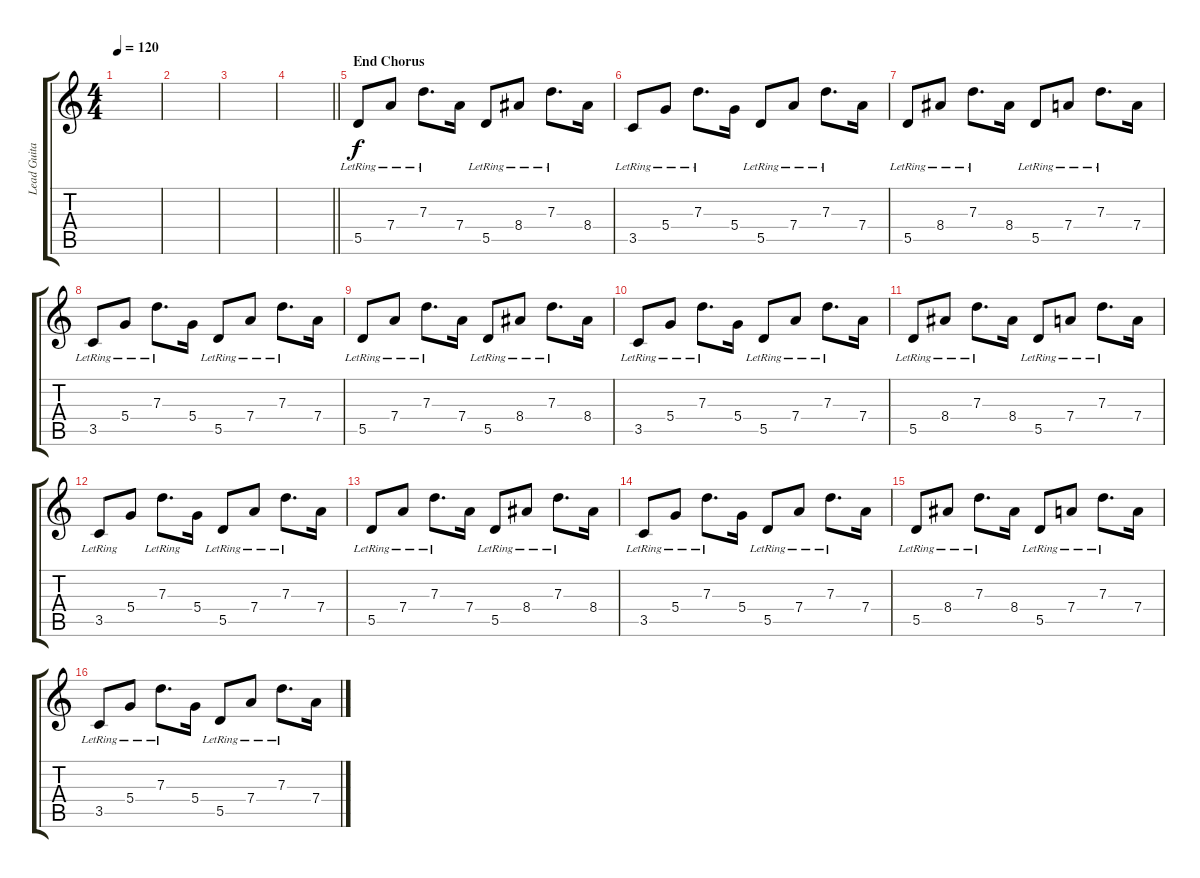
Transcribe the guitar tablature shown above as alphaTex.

\track ("Lead Guitar" "Lead Guita") {instrument distortionguitar}
\staff {score tabs}
\tuning (E4 B3 G3 D3 A2 E2) {hide}
\ts (4 4)
\tempo 120
\clef g2
\ks c
|
|
|
\barLineRight lightlight
|
\section ("" "End Chorus")
5.5{lr}.8 7.4{lr}.8 7.3{lr}.8{d} 7.4.16 5.5{lr}.8 8.4{lr}.8 7.3{lr}.8{d} 8.4.16 |
3.5{lr}.8 5.4{lr}.8 7.3{lr}.8{d} 5.4.16 5.5{lr}.8 7.4{lr}.8 7.3{lr}.8{d} 7.4.16 |
5.5{lr}.8 8.4{lr}.8 7.3{lr}.8{d} 8.4.16 5.5{lr}.8 7.4{lr}.8 7.3{lr}.8{d} 7.4.16 |
3.5{lr}.8 5.4{lr}.8 7.3{lr}.8{d} 5.4.16 5.5{lr}.8 7.4{lr}.8 7.3{lr}.8{d} 7.4.16 |
5.5{lr}.8 7.4{lr}.8 7.3{lr}.8{d} 7.4.16 5.5{lr}.8 8.4{lr}.8 7.3{lr}.8{d} 8.4.16 |
3.5{lr}.8 5.4{lr}.8 7.3{lr}.8{d} 5.4.16 5.5{lr}.8 7.4{lr}.8 7.3{lr}.8{d} 7.4.16 |
5.5{lr}.8 8.4{lr}.8 7.3{lr}.8{d} 8.4.16 5.5{lr}.8 7.4{lr}.8 7.3{lr}.8{d} 7.4.16 |
3.5{lr}.8 5.4.8 7.3{lr}.8{d} 5.4.16 5.5{lr}.8 7.4{lr}.8 7.3{lr}.8{d} 7.4.16 |
5.5{lr}.8 7.4{lr}.8 7.3{lr}.8{d} 7.4.16 5.5{lr}.8 8.4{lr}.8 7.3{lr}.8{d} 8.4.16 |
3.5{lr}.8 5.4{lr}.8 7.3{lr}.8{d} 5.4.16 5.5{lr}.8 7.4{lr}.8 7.3{lr}.8{d} 7.4.16 |
5.5{lr}.8 8.4{lr}.8 7.3{lr}.8{d} 8.4.16 5.5{lr}.8 7.4{lr}.8 7.3{lr}.8{d} 7.4.16 |
3.5{lr}.8 5.4{lr}.8 7.3{lr}.8{d} 5.4.16 5.5{lr}.8 7.4{lr}.8 7.3{lr}.8{d} 7.4.16
